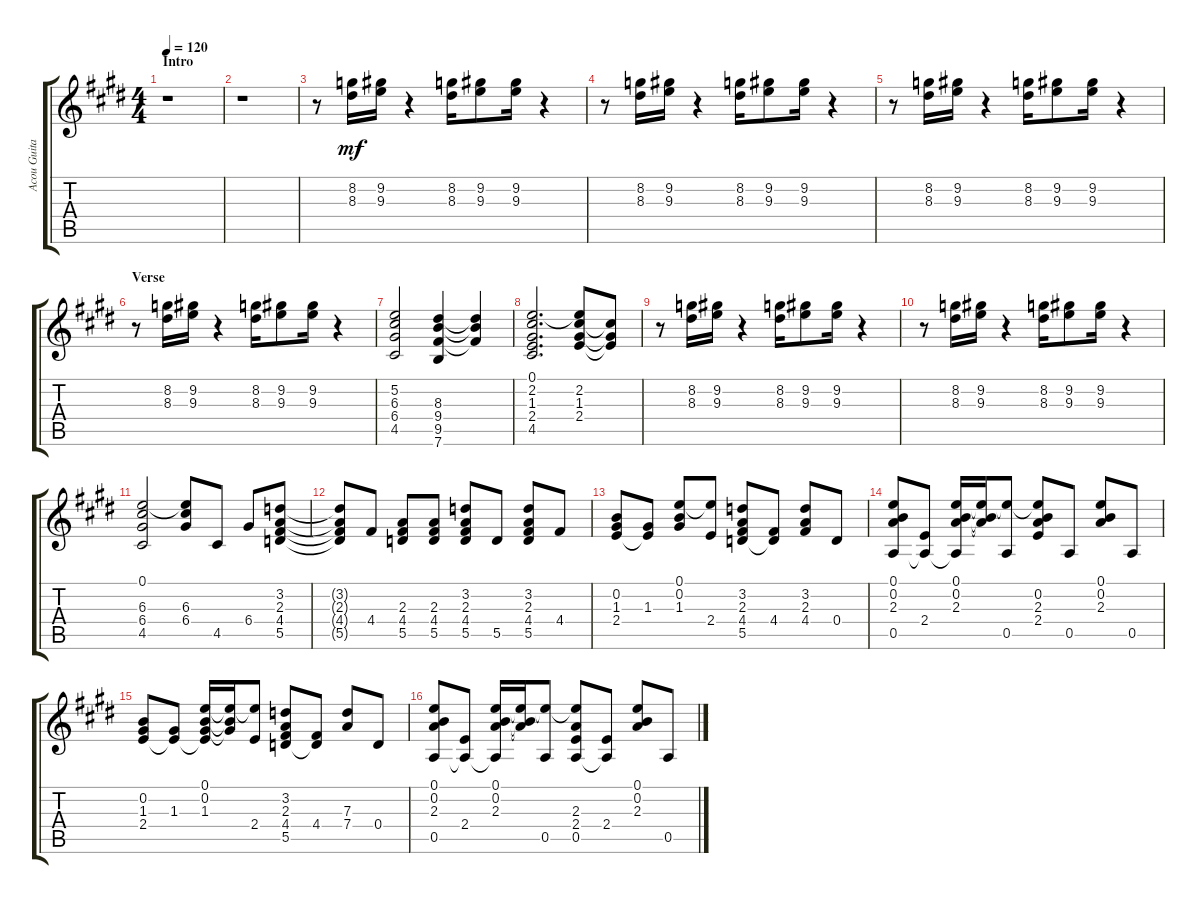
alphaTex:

\track ("Acou Guitar" "Acou Guita") {instrument acousticguitarsteel}
\staff {score tabs}
\tuning (E4 B3 G3 D3 A2 E2) {hide}
\ts (4 4)
\section ("" "Intro")
\tempo 120
\clef g2
\ks c#minor
r.1{dy mf instrument acousticguitarsteel} |
r.1 |
r.8 (8.2 8.3).16 (9.2 9.3).16 r.4 (8.2 8.3).16 (9.2 9.3).8 (9.2 9.3).16 r.4 |
r.8 (8.2 8.3).16 (9.2 9.3).16 r.4 (8.2 8.3).16 (9.2 9.3).8 (9.2 9.3).16 r.4 |
r.8 (8.2 8.3).16 (9.2 9.3).16 r.4 (8.2 8.3).16 (9.2 9.3).8 (9.2 9.3).16 r.4 |
\section ("" "Verse")
r.8 (8.2 8.3).16 (9.2 9.3).16 r.4 (8.2 8.3).16 (9.2 9.3).8 (9.2 9.3).16 r.4 |
(5.2 6.3 6.4 4.5).2 (8.3 9.4 9.5 7.6).4 (8.3{t} 9.4{t} 9.5{t}).4 |
(0.1 2.2 1.3 2.4 4.5).2{d} (0.1{t} 2.2 1.3 2.4).8 (2.2{t} 1.3{t} 2.4{t}).8 |
r.8 (8.2 8.3).16 (9.2 9.3).16 r.4 (8.2 8.3).16 (9.2 9.3).8 (9.2 9.3).16 r.4 |
r.8 (8.2 8.3).16 (9.2 9.3).16 r.4 (8.2 8.3).16 (9.2 9.3).8 (9.2 9.3).16 r.4 |
(0.1 6.3 6.4 4.5).2 (0.1{t} 6.3 6.4).8 4.5.8 6.4.8 (3.2 2.3 4.4 5.5).8 |
(3.2{t} 2.3{t} 4.4{t} 5.5{t}).8 4.4.8 (2.3 4.4 5.5).8 (2.3 4.4 5.5).8 (3.2 2.3 4.4 5.5).8 5.5.8 (3.2 2.3 4.4 5.5).8 4.4.8 |
(0.2 1.3 2.4).8 (1.3 2.4{t}).8 (0.1 0.2 1.3).8 (0.1{t} 2.4).8 (3.2 2.3 4.4 5.5).8 (4.4 5.5{t}).8 (3.2 2.3 4.4).8 0.4.8 |
(0.1 0.2 2.3 0.5).8 (2.4 0.5{t}).8 (0.1 0.2 2.3 0.5{t}).16 (0.1{t} 0.2{t} 2.3{t}).16 (0.1{t} 0.5).8 (0.1{t} 0.2 2.3 2.4).8 0.5.8 (0.1 0.2 2.3).8 0.5.8 |
(0.2 1.3 2.4).8 (1.3 2.4{t}).8 (0.1 0.2 1.3 2.4{t}).16 (0.1{t} 0.2{t} 1.3{t}).16 (0.1{t} 2.4).8 (3.2 2.3 4.4 5.5).8 (4.4 5.5{t}).8 (7.3 7.4).8 0.4.8 |
(0.1 0.2 2.3 0.5).8 (2.4 0.5{t}).8 (0.1 0.2 2.3 0.5{t}).16 (0.1{t} 0.2{t} 2.3{t}).16 (0.1{t} 0.5).8 (0.1{t} 2.3 2.4 0.5).8 (2.4 0.5{t}).8 (0.1 0.2 2.3).8 0.5.8
